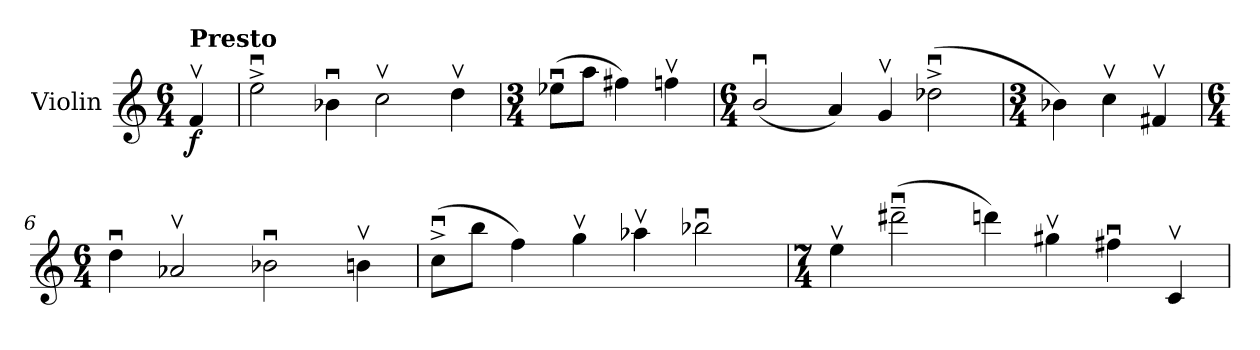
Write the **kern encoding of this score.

**kern	**dynam
*part1	*part1
*staff1	*staff1
*I"Violin	*
*I'Vln.	*
*clefG2	*
*k[]	*
*M6/4	*
*MM300	*
=1	=1
!LO:TX:a:B:t=Presto	!
!	!LO:DY:b
4fv/	f
=2	=2
2eeu^\	.
4b-Xu\	.
2ccv\	.
4ddv\	.
=3	=3
*M3/4	*
(>8ee-Xu\L	.
8aa\J	.
4ff#X\)	.
4ffnv\	.
=4	=4
*M6/4	*
(<2bu/	.
4a/)	.
4gv/	.
(>2dd-Xu^\	.
=5	=5
*M3/4	*
4b-X\)	.
4ccv\	.
4f#Xv/	.
=6	=6
*M6/4	*
4ddu\	.
2a-Xv/	.
2b-Xu\	.
4bnv\	.
!!LO:LB:g=z
=7	=7
(>8ccu^\L	.
8bb\J	.
4ff\)	.
4ggv\	.
4aa-Xv\	.
2bb-Xu\	.
=8	=8
*M7/4	*
4eev\	.
(>2ddd#Xu~\	.
4dddn\)	.
4gg#Xv\	.
4ff#Xu\	.
4cv/	.
=	=
*-	*-
